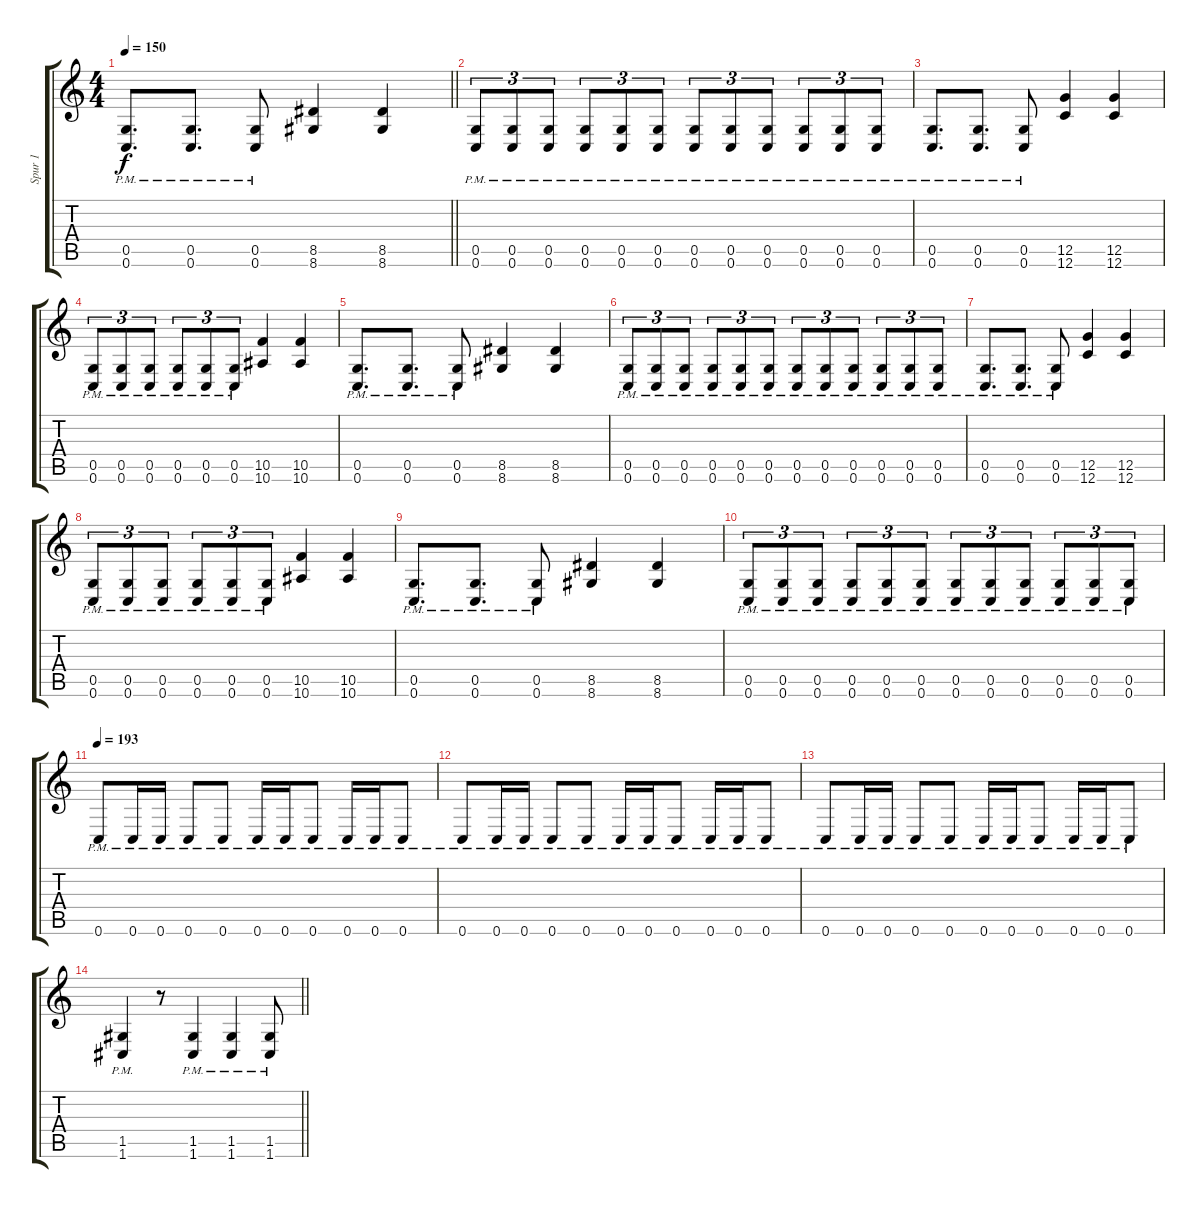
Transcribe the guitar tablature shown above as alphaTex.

\track ("Spur 1" "Spur 1") {instrument distortionguitar}
\staff {score tabs}
\tuning (D4 A3 F3 C3 G2 C2) {hide}
\ts (4 4)
\tempo 150
\clef g2
\barLineRight lightlight
\ks c
(0.5{pm} 0.6{pm}).8{d dy f} (0.5{pm} 0.6{pm}).8{d} (0.5{pm} 0.6{pm}).8 (8.5 8.6).4 (8.5 8.6).4 |
(0.5{pm} 0.6{pm}).8{tu (3 2)} (0.5{pm} 0.6{pm}).8{tu (3 2)} (0.5{pm} 0.6{pm}).8{tu (3 2)} (0.5{pm} 0.6{pm}).8{tu (3 2)} (0.5{pm} 0.6{pm}).8{tu (3 2)} (0.5{pm} 0.6{pm}).8{tu (3 2)} (0.5{pm} 0.6{pm}).8{tu (3 2)} (0.5{pm} 0.6{pm}).8{tu (3 2)} (0.5{pm} 0.6{pm}).8{tu (3 2)} (0.5{pm} 0.6{pm}).8{tu (3 2)} (0.5{pm} 0.6{pm}).8{tu (3 2)} (0.5{pm} 0.6{pm}).8{tu (3 2)} |
(0.5{pm} 0.6{pm}).8{d} (0.5{pm} 0.6{pm}).8{d} (0.5{pm} 0.6{pm}).8 (12.5 12.6).4 (12.5 12.6).4 |
(0.5{pm} 0.6{pm}).8{tu (3 2)} (0.5{pm} 0.6{pm}).8{tu (3 2)} (0.5{pm} 0.6{pm}).8{tu (3 2)} (0.5{pm} 0.6{pm}).8{tu (3 2)} (0.5{pm} 0.6{pm}).8{tu (3 2)} (0.5{pm} 0.6{pm}).8{tu (3 2)} (10.5 10.6).4 (10.5 10.6).4 |
(0.5{pm} 0.6{pm}).8{d} (0.5{pm} 0.6{pm}).8{d} (0.5{pm} 0.6{pm}).8 (8.5 8.6).4 (8.5 8.6).4 |
(0.5{pm} 0.6{pm}).8{tu (3 2)} (0.5{pm} 0.6{pm}).8{tu (3 2)} (0.5{pm} 0.6{pm}).8{tu (3 2)} (0.5{pm} 0.6{pm}).8{tu (3 2)} (0.5{pm} 0.6{pm}).8{tu (3 2)} (0.5{pm} 0.6{pm}).8{tu (3 2)} (0.5{pm} 0.6{pm}).8{tu (3 2)} (0.5{pm} 0.6{pm}).8{tu (3 2)} (0.5{pm} 0.6{pm}).8{tu (3 2)} (0.5{pm} 0.6{pm}).8{tu (3 2)} (0.5{pm} 0.6{pm}).8{tu (3 2)} (0.5{pm} 0.6{pm}).8{tu (3 2)} |
(0.5{pm} 0.6{pm}).8{d} (0.5{pm} 0.6{pm}).8{d} (0.5{pm} 0.6{pm}).8 (12.5 12.6).4 (12.5 12.6).4 |
(0.5{pm} 0.6{pm}).8{tu (3 2)} (0.5{pm} 0.6{pm}).8{tu (3 2)} (0.5{pm} 0.6{pm}).8{tu (3 2)} (0.5{pm} 0.6{pm}).8{tu (3 2)} (0.5{pm} 0.6{pm}).8{tu (3 2)} (0.5{pm} 0.6{pm}).8{tu (3 2)} (10.5 10.6).4 (10.5 10.6).4 |
(0.5{pm} 0.6{pm}).8{d} (0.5{pm} 0.6{pm}).8{d} (0.5{pm} 0.6{pm}).8 (8.5 8.6).4 (8.5 8.6).4 |
(0.5{pm} 0.6{pm}).8{tu (3 2)} (0.5{pm} 0.6{pm}).8{tu (3 2)} (0.5{pm} 0.6{pm}).8{tu (3 2)} (0.5{pm} 0.6{pm}).8{tu (3 2)} (0.5{pm} 0.6{pm}).8{tu (3 2)} (0.5{pm} 0.6{pm}).8{tu (3 2)} (0.5{pm} 0.6{pm}).8{tu (3 2)} (0.5{pm} 0.6{pm}).8{tu (3 2)} (0.5{pm} 0.6{pm}).8{tu (3 2)} (0.5{pm} 0.6{pm}).8{tu (3 2)} (0.5{pm} 0.6{pm}).8{tu (3 2)} (0.5{pm} 0.6{pm}).8{tu (3 2)} |
\tempo 193
0.6{pm}.8 0.6{pm}.16 0.6{pm}.16 0.6{pm}.8 0.6{pm}.8 0.6{pm}.16 0.6{pm}.16 0.6{pm}.8 0.6{pm}.16 0.6{pm}.16 0.6{pm}.8 |
0.6{pm}.8 0.6{pm}.16 0.6{pm}.16 0.6{pm}.8 0.6{pm}.8 0.6{pm}.16 0.6{pm}.16 0.6{pm}.8 0.6{pm}.16 0.6{pm}.16 0.6{pm}.8 |
0.6{pm}.8 0.6{pm}.16 0.6{pm}.16 0.6{pm}.8 0.6{pm}.8 0.6{pm}.16 0.6{pm}.16 0.6{pm}.8 0.6{pm}.16 0.6{pm}.16 0.6{pm}.8 |
\barLineRight lightlight
(1.5{pm} 1.6{pm}).4 r.8 (1.5{pm} 1.6{pm}).4 (1.5{pm} 1.6{pm}).4 (1.5{pm} 1.6{pm}).8
